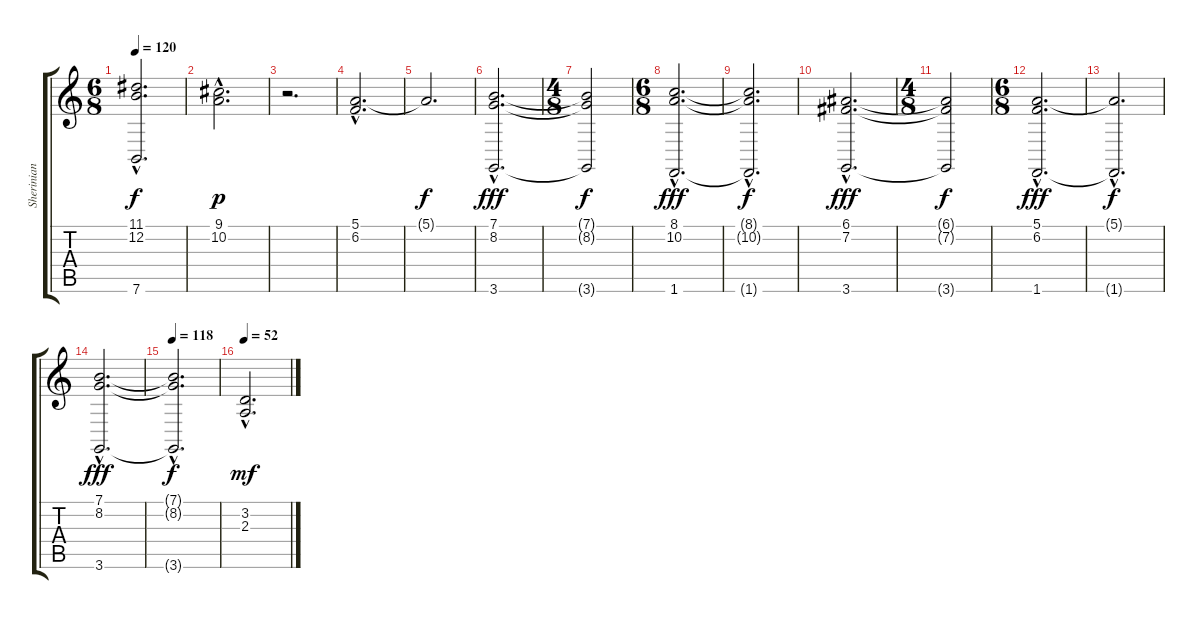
\track ("Sherinian Halo Pad" "Sherinian ") {instrument pad7halo}
\staff {score tabs}
\tuning (E4 B3 G3 D3 A2 E2) {hide}
\ts (6 8)
\tempo 120
\clef g2
\ks c
(11.1{t} 12.2{t} 7.6{hac t}).2{d dy f} |
(9.1{hac} 10.2{hac}).2{d dy p} |
r.2{d} |
(5.1{hac} 6.2{hac}).2{d} |
5.1{t}.2{d dy f} |
(7.1{hac} 8.2{hac} 3.6{hac}).2{d dy fff} |
\ts (4 8)
(7.1{t} 8.2{t} 3.6{t}).2{dy f} |
\ts (6 8)
(8.1{hac} 10.2{hac} 1.6{hac}).2{d dy fff} |
(8.1{t} 10.2{t} 1.6{hac t}).2{d dy f} |
(6.1{hac} 7.2{hac} 3.6{hac}).2{d dy fff} |
\ts (4 8)
(6.1{t} 7.2{t} 3.6{t}).2{dy f} |
\ts (6 8)
(5.1{hac} 6.2{hac} 1.6{hac}).2{d dy fff} |
(5.1{t} 1.6{hac t}).2{d dy f} |
(7.1{hac} 8.2{hac} 3.6{hac}).2{d dy fff} |
\tempo 118
(7.1{t} 8.2{t} 3.6{hac t}).2{d dy f} |
\tempo 52
(3.2{hac} 2.3{hac}).2{d dy mf}
